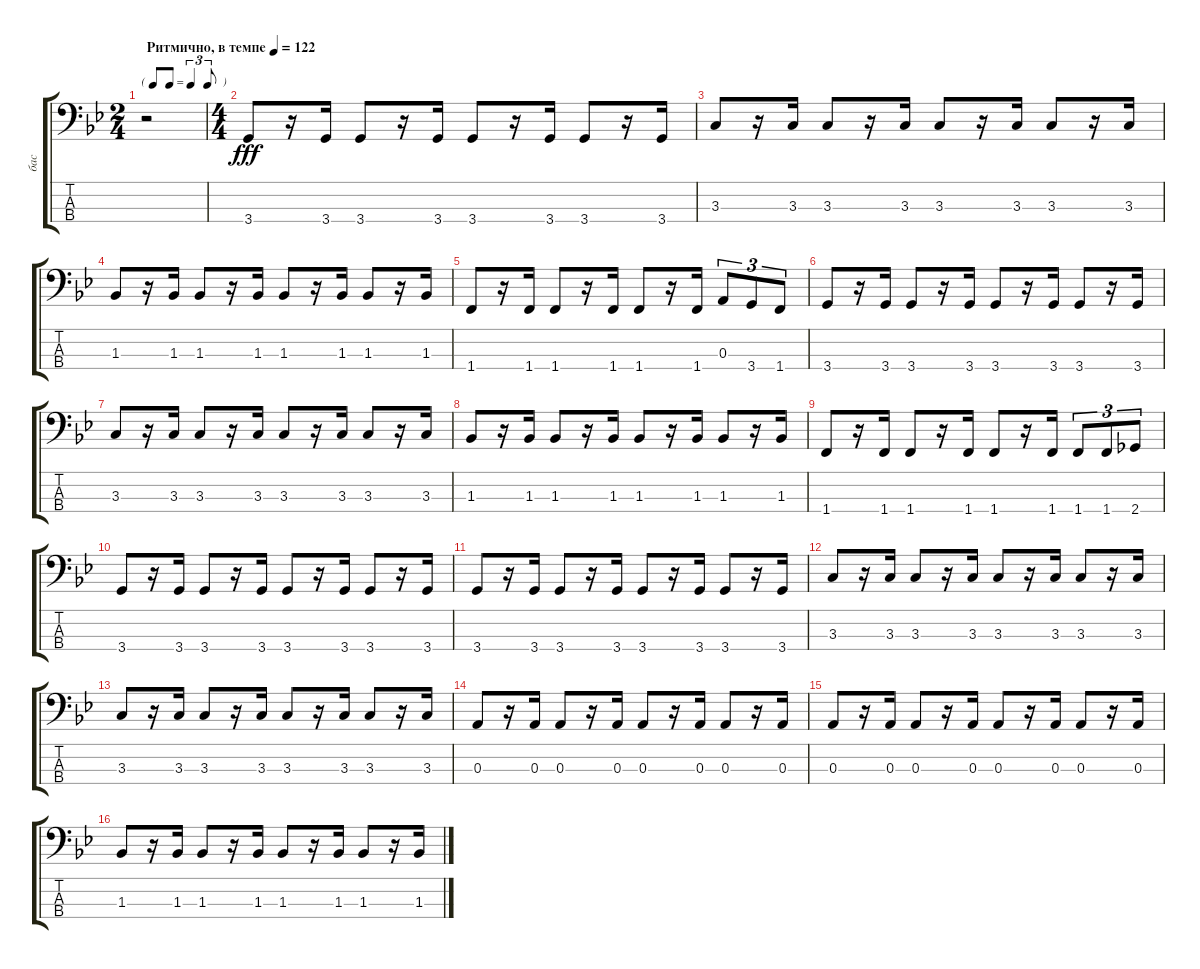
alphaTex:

\track ("бас" "бас") {instrument electricbasspick}
\staff {score tabs}
\tuning (G2 D2 A1 E1) {hide}
\ts (2 4)
\tf triplet8th
\tempo (122 "Ритмично, в темпе")
\clef f4
\ks gminor
r.2{dy fff instrument electricbasspick} |
\ts (4 4)
3.4.8 r.16 3.4.16 3.4.8 r.16 3.4.16 3.4.8 r.16 3.4.16 3.4.8 r.16 3.4.16 |
3.3.8 r.16 3.3.16 3.3.8 r.16 3.3.16 3.3.8 r.16 3.3.16 3.3.8 r.16 3.3.16 |
1.3.8 r.16 1.3.16 1.3.8 r.16 1.3.16 1.3.8 r.16 1.3.16 1.3.8 r.16 1.3.16 |
1.4.8 r.16 1.4.16 1.4.8 r.16 1.4.16 1.4.8 r.16 1.4.16 0.3.8{tu (3 2)} 3.4.8{tu (3 2)} 1.4.8{tu (3 2)} |
3.4.8 r.16 3.4.16 3.4.8 r.16 3.4.16 3.4.8 r.16 3.4.16 3.4.8 r.16 3.4.16 |
3.3.8 r.16 3.3.16 3.3.8 r.16 3.3.16 3.3.8 r.16 3.3.16 3.3.8 r.16 3.3.16 |
1.3.8 r.16 1.3.16 1.3.8 r.16 1.3.16 1.3.8 r.16 1.3.16 1.3.8 r.16 1.3.16 |
1.4.8 r.16 1.4.16 1.4.8 r.16 1.4.16 1.4.8 r.16 1.4.16 1.4.8{tu (3 2)} 1.4.8{tu (3 2)} 2.4.8{tu (3 2)} |
3.4.8 r.16 3.4.16 3.4.8 r.16 3.4.16 3.4.8 r.16 3.4.16 3.4.8 r.16 3.4.16 |
3.4.8 r.16 3.4.16 3.4.8 r.16 3.4.16 3.4.8 r.16 3.4.16 3.4.8 r.16 3.4.16 |
3.3.8 r.16 3.3.16 3.3.8 r.16 3.3.16 3.3.8 r.16 3.3.16 3.3.8 r.16 3.3.16 |
3.3.8 r.16 3.3.16 3.3.8 r.16 3.3.16 3.3.8 r.16 3.3.16 3.3.8 r.16 3.3.16 |
0.3.8 r.16 0.3.16 0.3.8 r.16 0.3.16 0.3.8 r.16 0.3.16 0.3.8 r.16 0.3.16 |
0.3.8 r.16 0.3.16 0.3.8 r.16 0.3.16 0.3.8 r.16 0.3.16 0.3.8 r.16 0.3.16 |
1.3.8 r.16 1.3.16 1.3.8 r.16 1.3.16 1.3.8 r.16 1.3.16 1.3.8 r.16 1.3.16
